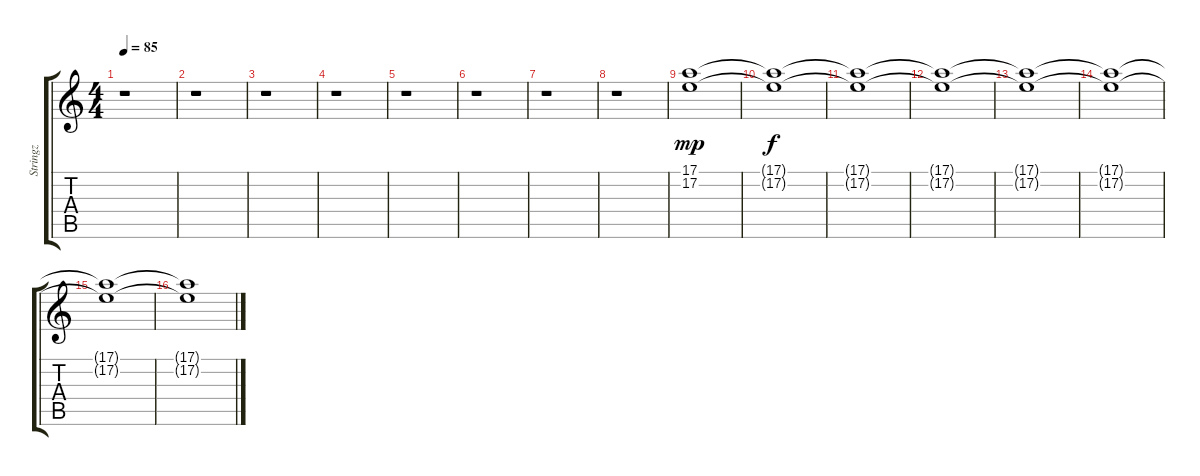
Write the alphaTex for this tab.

\track ("Stringz" "Stringz") {instrument stringensemble1}
\staff {score tabs}
\tuning (E4 B3 G3 D3 A2 E2) {hide}
\ts (4 4)
\tempo 85
\clef g2
\ks c
r.1{dy mp} |
r.1 |
r.1 |
r.1 |
r.1 |
r.1 |
r.1 |
r.1 |
(17.1 17.2).1 |
(17.1{t} 17.2{t}).1{dy f} |
(17.1{t} 17.2{t}).1 |
(17.1{t} 17.2{t}).1 |
(17.1{t} 17.2{t}).1 |
(17.1{t} 17.2{t}).1 |
(17.1{t} 17.2{t}).1 |
(17.1{t} 17.2{t}).1
